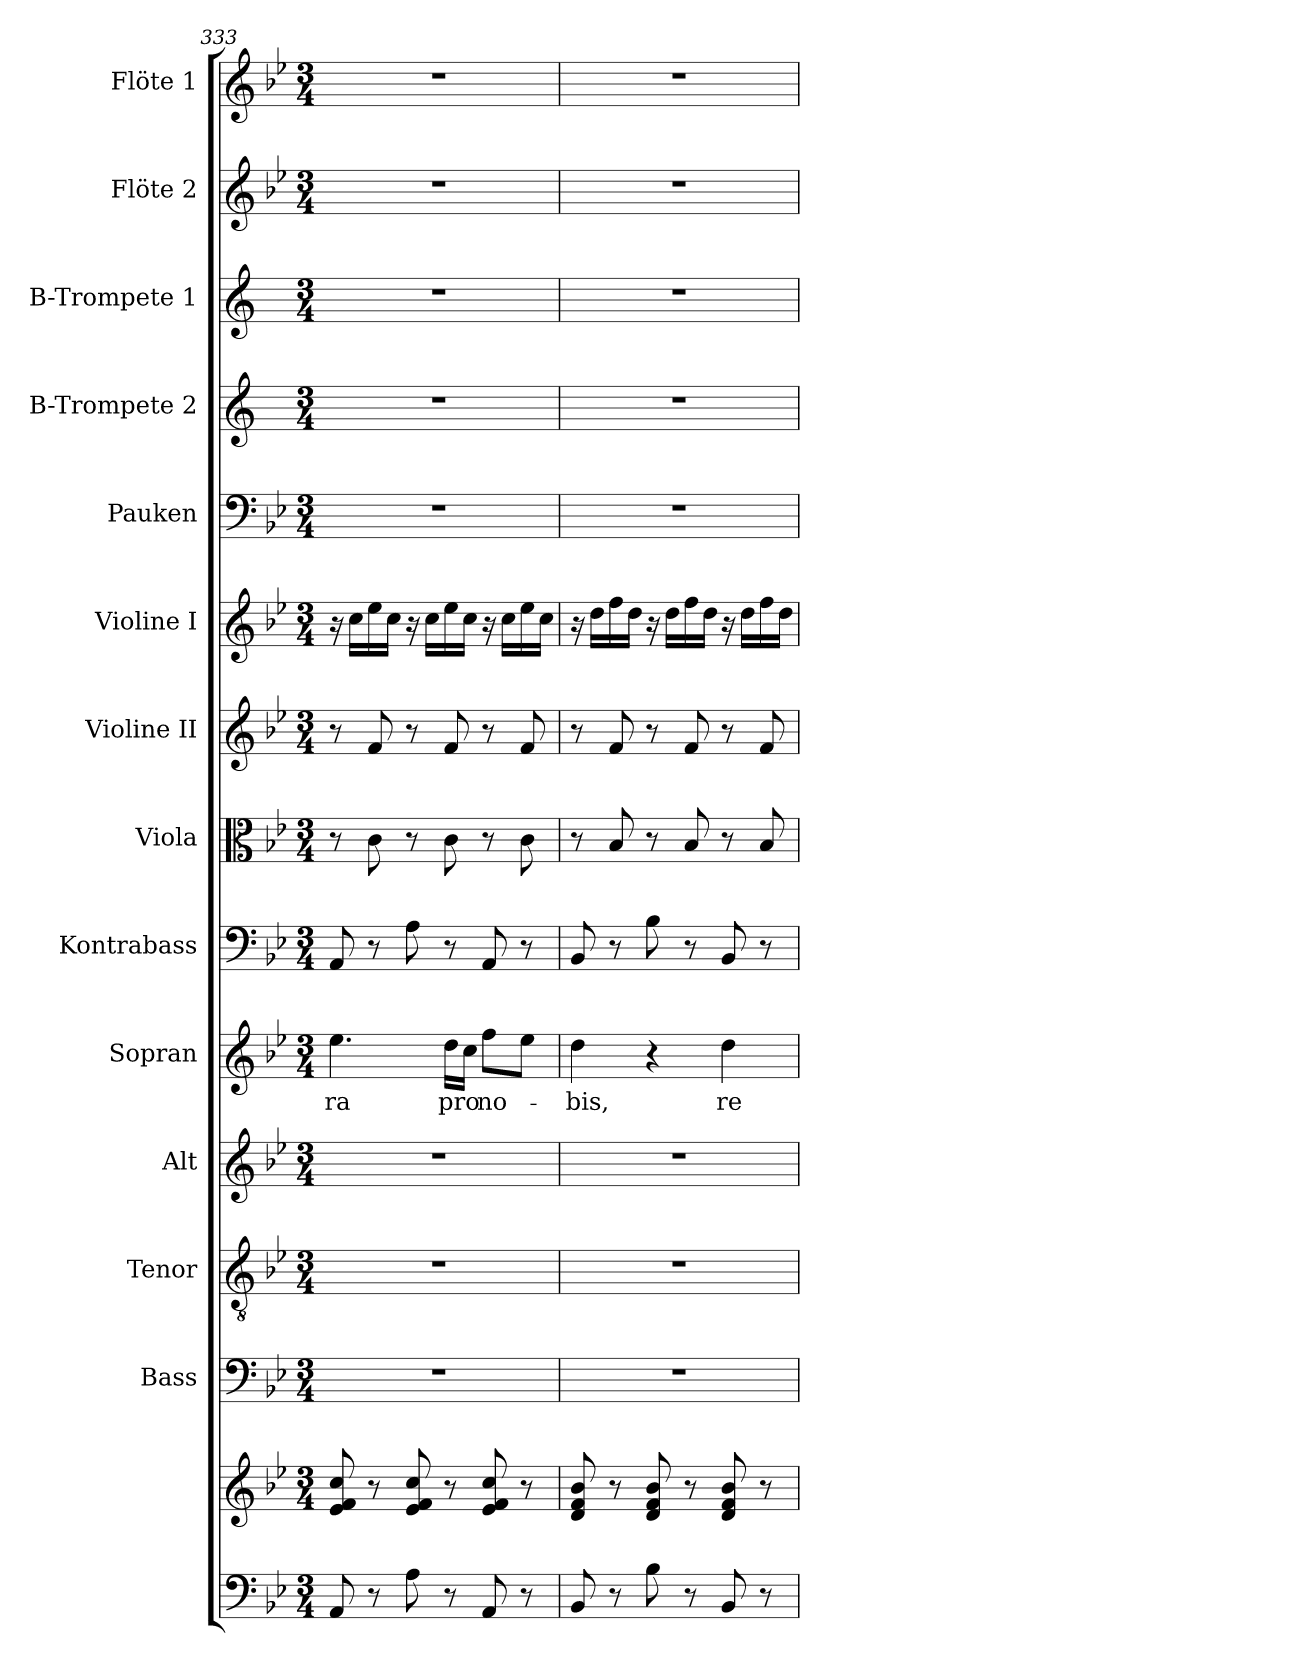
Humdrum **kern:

**kern	**kern	**kern	**kern	**kern	**kern	**text	**kern	**kern	**kern	**kern	**kern	**kern	**kern	**kern	**kern
*part14	*part14	*part13	*part12	*part11	*part10	*part10	*part9	*part8	*part7	*part6	*part5	*part4	*part3	*part2	*part1
*staff15	*staff14	*staff13	*staff12	*staff11	*staff10	*staff10	*staff9	*staff8	*staff7	*staff6	*staff5	*staff4	*staff3	*staff2	*staff1
*	*	*I"Bass	*I"Tenor	*I"Alt	*I"Sopran	*	*I"Kontrabass	*I"Viola	*I"Violine II	*I"Violine I	*I"Pauken	*I"B-Trompete 2	*I"B-Trompete 1	*I"Flöte 2	*I"Flöte 1
*	*	*I'B.	*I'T.	*I'A.	*I'S.	*	*I'Kb.	*I'Vla.	*I'Vl. II	*I'Vl. I	*I'Pk.	*I'B Trp. 2	*I'B Trp. 1	*I'Fl. 2	*I'Fl. 1
*clefF4	*clefG2	*clefF4	*clefGv2	*clefG2	*clefG2	*	*clefF4	*clefC3	*clefG2	*clefG2	*clefF4	*clefG2	*clefG2	*clefG2	*clefG2
*	*	*	*	*	*	*	*ITrd7c12	*	*	*	*	*ITrd1c2	*ITrd1c2	*	*
*k[b-e-]	*k[b-e-]	*k[b-e-]	*k[b-e-]	*k[b-e-]	*k[b-e-]	*	*k[b-e-]	*k[b-e-]	*k[b-e-]	*k[b-e-]	*k[b-e-]	*k[b-e-]	*k[b-e-]	*k[b-e-]	*k[b-e-]
*B-:	*B-:	*B-:	*B-:	*B-:	*B-:	*	*B-:	*B-:	*B-:	*B-:	*B-:	*B-:	*B-:	*B-:	*B-:
*M3/4	*M3/4	*M3/4	*M3/4	*M3/4	*M3/4	*	*M3/4	*M3/4	*M3/4	*M3/4	*M3/4	*M3/4	*M3/4	*M3/4	*M3/4
=333	=333	=333	=333	=333	=333	=333	=333	=333	=333	=333	=333	=333	=333	=333	=333
!	!	!	!	!	!	!LO:LY:b	!	!	!	!	!	!	!	!	!
8AA/	8e-/ 8f/ 8cc/	2.r	2.r	2.r	4.ee-\	-ra	8AAA/	8r	8r	16r	2.r	2.r	2.r	2.r	2.r
.	.	.	.	.	.	.	.	.	.	16cc\LL	.	.	.	.	.
8r	8r	.	.	.	.	.	8r	8c\	8f/	16ee-\	.	.	.	.	.
.	.	.	.	.	.	.	.	.	.	16cc\JJ	.	.	.	.	.
8A\	8e-/ 8f/ 8cc/	.	.	.	.	.	8AA\	8r	8r	16r	.	.	.	.	.
.	.	.	.	.	.	.	.	.	.	16cc\LL	.	.	.	.	.
!	!	!	!	!	!	!LO:LY:b	!	!	!	!	!	!	!	!	!
8r	8r	.	.	.	16dd\LL	pro	8r	8c\	8f/	16ee-\	.	.	.	.	.
.	.	.	.	.	16cc\JJ	.	.	.	.	16cc\JJ	.	.	.	.	.
!	!	!	!	!	!	!LO:LY:b	!	!	!	!	!	!	!	!	!
8AA/	8e-/ 8f/ 8cc/	.	.	.	8ff\L	no-	8AAA/	8r	8r	16r	.	.	.	.	.
.	.	.	.	.	.	.	.	.	.	16cc\LL	.	.	.	.	.
8r	8r	.	.	.	8ee-\J	.	8r	8c\	8f/	16ee-\	.	.	.	.	.
.	.	.	.	.	.	.	.	.	.	16cc\JJ	.	.	.	.	.
=334	=334	=334	=334	=334	=334	=334	=334	=334	=334	=334	=334	=334	=334	=334	=334
!	!	!	!	!	!	!LO:LY:b	!	!	!	!	!	!	!	!	!
8BB-/	8d/ 8f/ 8b-/	2.r	2.r	2.r	4dd\	-bis,	8BBB-/	8r	8r	16r	2.r	2.r	2.r	2.r	2.r
.	.	.	.	.	.	.	.	.	.	16dd\LL	.	.	.	.	.
8r	8r	.	.	.	.	.	8r	8B-/	8f/	16ff\	.	.	.	.	.
.	.	.	.	.	.	.	.	.	.	16dd\JJ	.	.	.	.	.
8B-\	8d/ 8f/ 8b-/	.	.	.	4r	.	8BB-\	8r	8r	16r	.	.	.	.	.
.	.	.	.	.	.	.	.	.	.	16dd\LL	.	.	.	.	.
8r	8r	.	.	.	.	.	8r	8B-/	8f/	16ff\	.	.	.	.	.
.	.	.	.	.	.	.	.	.	.	16dd\JJ	.	.	.	.	.
!	!	!	!	!	!	!LO:LY:b	!	!	!	!	!	!	!	!	!
8BB-/	8d/ 8f/ 8b-/	.	.	.	4dd\	re-	8BBB-/	8r	8r	16r	.	.	.	.	.
.	.	.	.	.	.	.	.	.	.	16dd\LL	.	.	.	.	.
8r	8r	.	.	.	.	.	8r	8B-/	8f/	16ff\	.	.	.	.	.
.	.	.	.	.	.	.	.	.	.	16dd\JJ	.	.	.	.	.
=	=	=	=	=	=	=	=	=	=	=	=	=	=	=	=
*-	*-	*-	*-	*-	*-	*-	*-	*-	*-	*-	*-	*-	*-	*-	*-
